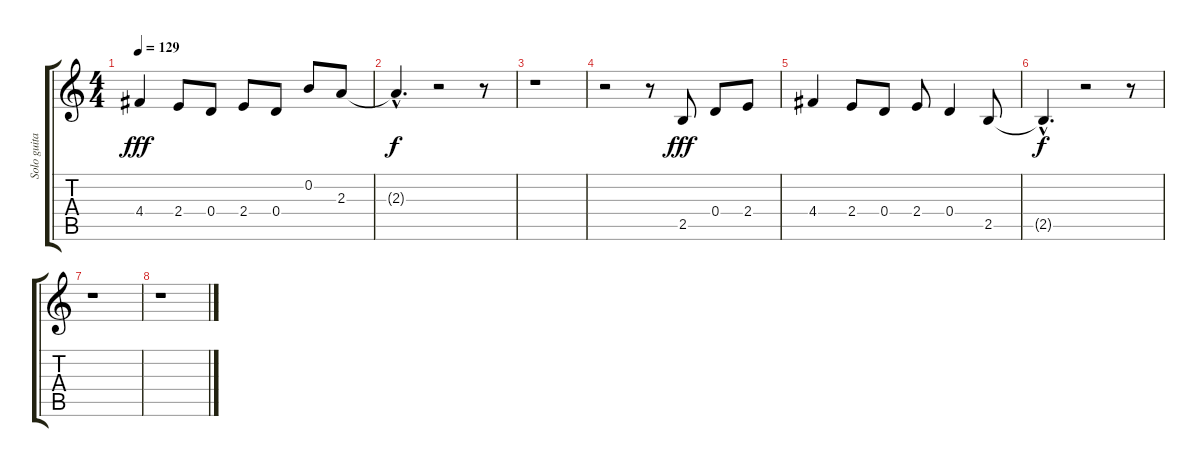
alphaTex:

\track ("Solo guitar" "Solo guita") {instrument electricguitarclean}
\staff {score tabs}
\tuning (E4 B3 G3 D3 A2 E2) {hide}
\ts (4 4)
\tempo 129
\clef g2
\ks c
4.4.4{dy fff} 2.4.8 0.4.8 2.4.8 0.4.8 0.2.8 2.3.8 |
2.3{hac t}.4{d dy f} r.2 r.8 |
r.1 |
r.2 r.8 2.5.8{dy fff} 0.4.8 2.4.8 |
4.4.4 2.4.8 0.4.8 2.4.8 0.4.4 2.5.8 |
2.5{hac t}.4{d dy f} r.2 r.8 |
r.1 |
r.1
